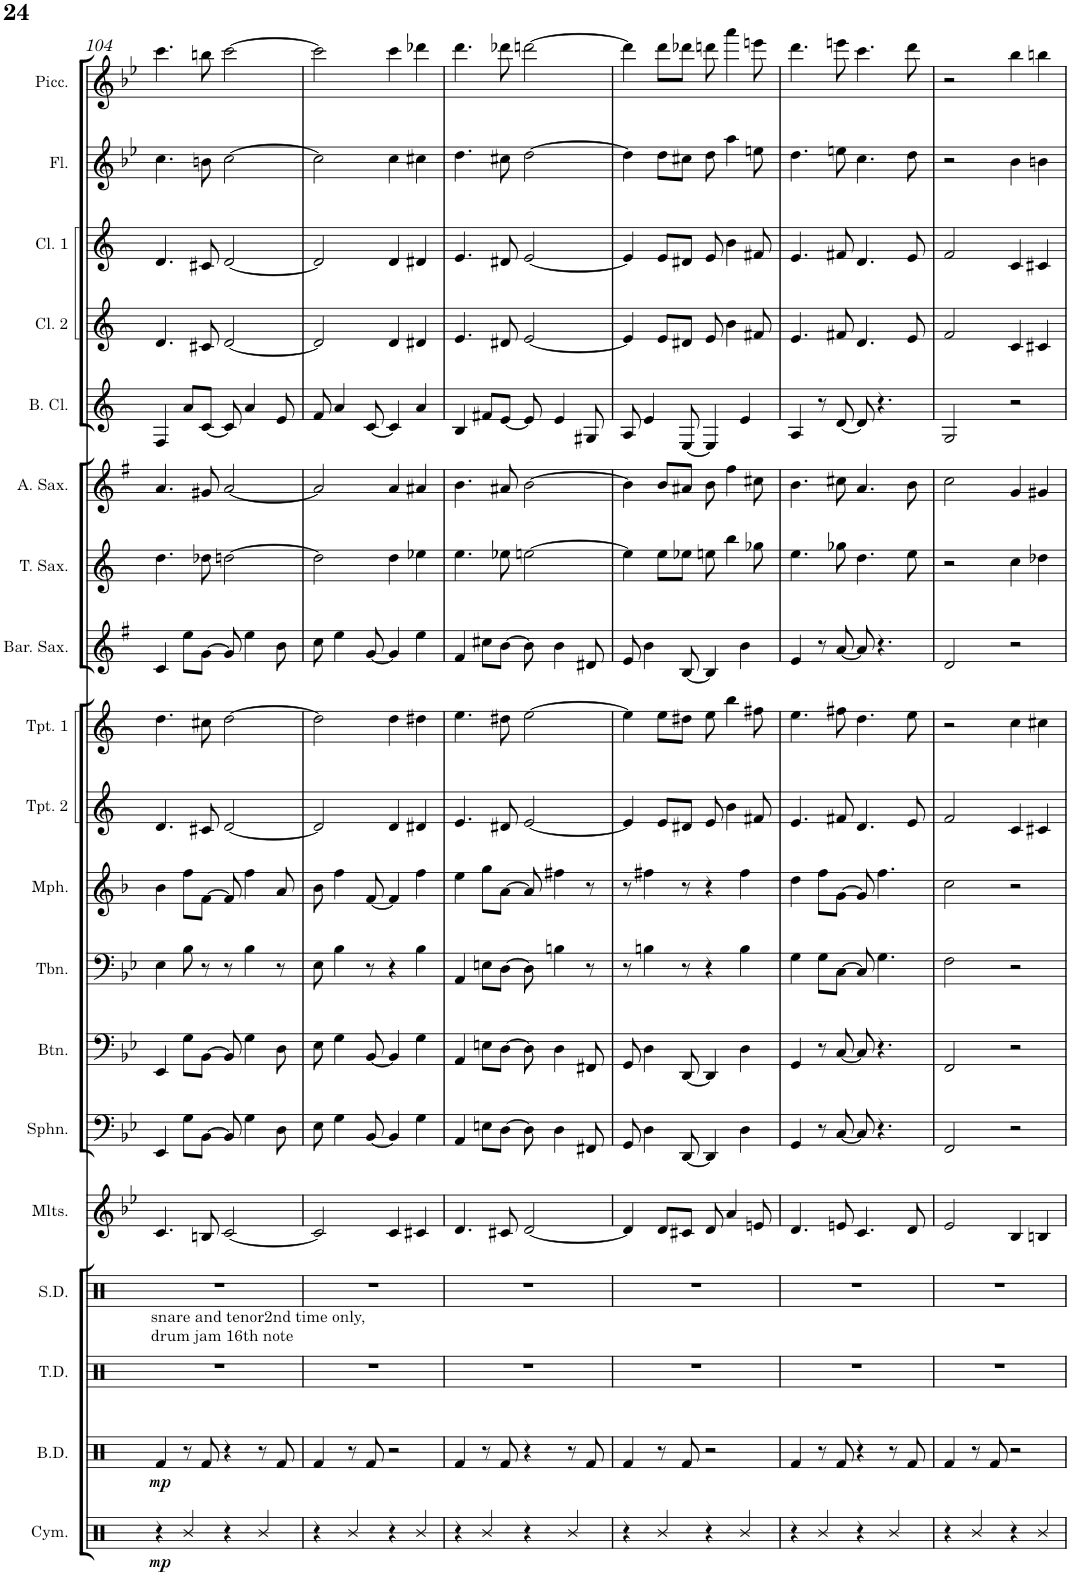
**kern	**dynam	**kern	**dynam	**kern	**kern	**kern	**kern	**kern	**kern	**kern	**kern	**kern	**kern	**kern	**kern	**kern	**kern	**kern	**kern	**kern
*part19	*part19	*part18	*part18	*part17	*part16	*part15	*part14	*part13	*part12	*part11	*part10	*part9	*part8	*part7	*part6	*part5	*part4	*part3	*part2	*part1
*staff19	*staff19	*staff18	*staff18	*staff17	*staff16	*staff15	*staff14	*staff13	*staff12	*staff11	*staff10	*staff9	*staff8	*staff7	*staff6	*staff5	*staff4	*staff3	*staff2	*staff1
*I"Cymbals	*	*I"Bass Drums	*	*I"Tenor Drums	*I"Snare Drum	*I"Mallets	*I"Sousaphone	*I"Baritone	*I"Trombone	*I"Mellophone	*I"Trumpet 2	*I"Trumpet 1	*I"Baritone Sax	*I"Tenor Sax	*I"Alto Sax	*I"Bass Clarinet	*I"Clarinet 2	*I"Clarinet 1	*I"Flute	*I"Piccolo
*I'Cym.	*	*I'B.D.	*	*I'T.D.	*I'S.D.	*I'Mlts.	*I'Sphn.	*I'Btn.	*I'Tbn.	*I'Mph.	*I'Tpt. 2	*I'Tpt. 1	*I'Bar. Sax.	*I'T. Sax.	*I'A. Sax.	*I'B. Cl.	*I'Cl. 2	*I'Cl. 1	*I'Fl.	*I'Picc.
!!LO:PB:g=z
*clefX	*	*clefX	*	*clefX	*clefX	*clefG2	*clefF4	*clefF4	*clefF4	*clefG2	*clefG2	*clefG2	*clefG2	*clefG2	*clefG2	*clefG2	*clefG2	*clefG2	*clefG2	*clefG2
*	*	*	*	*	*	*Trd-7c-12	*	*Trd4c7	*	*Trd4c7	*Trd1c2	*Trd1c2	*Trd12c21	*Trd8c14	*Trd5c9	*Trd8c14	*Trd1c2	*Trd1c2	*	*Trd-7c-12
*k[]	*	*k[]	*	*k[]	*k[]	*k[b-e-]	*k[b-e-]	*k[b-e-]	*k[b-e-]	*k[b-]	*k[]	*k[]	*k[f#]	*k[]	*k[f#]	*k[]	*k[]	*k[]	*k[b-e-]	*k[b-e-]
*M4/4	*	*M4/4	*	*M4/4	*M4/4	*M4/4	*M4/4	*M4/4	*M4/4	*M4/4	*M4/4	*M4/4	*M4/4	*M4/4	*M4/4	*M4/4	*M4/4	*M4/4	*M4/4	*M4/4
=104	=104	=104	=104	=104	=104	=104	=104	=104	=104	=104	=104	=104	=104	=104	=104	=104	=104	=104	=104	=104
!	!	!	!	!	!LO:TX:b:t=snare and tenor2nd time only,	!	!	!	!	!	!	!	!	!	!	!	!	!	!	!
!	!	!	!	!	!LO:TX:b:t=drum jam 16th note	!	!	!	!	!	!	!	!	!	!	!	!	!	!	!
!	!LO:DY:b	!	!LO:DY:b	!	!	!	!	!	!	!	!	!	!	!	!	!	!	!	!	!
4r	mp	4Rf/	mp	1r	1r	4.c/	4EE-/	4EE-/	4E-\	4b-\	4.d/	4.dd\	4c/	4.dd\	4.a/	4F/	4.d/	4.d/	4.cc\	4.ccc\
4R/	.	8r	.	.	.	.	8G\L	8G\L	8B-\	8ff\L	.	.	8ee\L	.	.	8a/L	.	.	.	.
.	.	8Rf/	.	.	.	8Bn/	[8BB-\J	[8BB-\J	8r	[8f\J	8c#X/	8cc#X\	[8g\J	8dd-X\	8g#X/	[8c/J	8c#X/	8c#X/	8bn\	8bbn\
4r	.	4r	.	.	.	[2c/	8BB-/]	8BB-/]	8r	8f/]	[2d/	[2dd\	8g/]	[2ddn\	[2a/	8c/]	[2d/	[2d/	[2cc\	[2ccc\
.	.	.	.	.	.	.	4G\	4G\	4B-\	4ff\	.	.	4ee\	.	.	4a/	.	.	.	.
4R/	.	8r	.	.	.	.	.	.	.	.	.	.	.	.	.	.	.	.	.	.
.	.	8Rf/	.	.	.	.	8D\	8D\	8r	8a/	.	.	8b\	.	.	8e/	.	.	.	.
=105	=105	=105	=105	=105	=105	=105	=105	=105	=105	=105	=105	=105	=105	=105	=105	=105	=105	=105	=105	=105
4r	.	4Rf/	.	1r	1r	2c/]	8E-\	8E-\	8E-\	8b-\	2d/]	2dd\]	8cc\	2dd\]	2a/]	8f/	2d/]	2d/]	2cc\]	2ccc\]
.	.	.	.	.	.	.	4G\	4G\	4B-\	4ff\	.	.	4ee\	.	.	4a/	.	.	.	.
4R/	.	8r	.	.	.	.	.	.	.	.	.	.	.	.	.	.	.	.	.	.
.	.	8Rf/	.	.	.	.	[8BB-/	[8BB-/	8r	[8f/	.	.	[8g/	.	.	[8c/	.	.	.	.
4r	.	2r	.	.	.	4c/	4BB-/]	4BB-/]	4r	4f/]	4d/	4dd\	4g/]	4dd\	4a/	4c/]	4d/	4d/	4cc\	4ccc\
4R/	.	.	.	.	.	4c#X/	4G\	4G\	4B-\	4ff\	4d#X/	4dd#X\	4ee\	4ee-X\	4a#X/	4a/	4d#X/	4d#X/	4cc#X\	4ddd-X\
=106	=106	=106	=106	=106	=106	=106	=106	=106	=106	=106	=106	=106	=106	=106	=106	=106	=106	=106	=106	=106
4r	.	4Rf/	.	1r	1r	4.d/	4AA/	4AA/	4AA/	4ee\	4.e/	4.ee\	4f#/	4.ee\	4.b\	4B/	4.e/	4.e/	4.dd\	4.ddd\
4R/	.	8r	.	.	.	.	8En\L	8En\L	8En\L	8gg\L	.	.	8cc#X\L	.	.	8f#X/L	.	.	.	.
.	.	8Rf/	.	.	.	8c#X/	[8D\J	[8D\J	[8D\J	[8a\J	8d#X/	8dd#X\	[8b\J	8ee-X\	8a#X/	[8e/J	8d#X/	8d#X/	8cc#X\	8ddd-X\
4r	.	4r	.	.	.	[2d/	8D\]	8D\]	8D\]	8a/]	[2e/	[2ee\	8b\]	[2een\	[2b\	8e/]	[2e/	[2e/	[2dd\	[2dddn\
.	.	.	.	.	.	.	4D\	4D\	4Bn\	4ff#X\	.	.	4b\	.	.	4e/	.	.	.	.
4R/	.	8r	.	.	.	.	.	.	.	.	.	.	.	.	.	.	.	.	.	.
.	.	8Rf/	.	.	.	.	8FF#X/	8FF#X/	8r	8r	.	.	8d#X/	.	.	8G#X/	.	.	.	.
=107	=107	=107	=107	=107	=107	=107	=107	=107	=107	=107	=107	=107	=107	=107	=107	=107	=107	=107	=107	=107
4r	.	4Rf/	.	1r	1r	4d/]	8GG/	8GG/	8r	8r	4e/]	4ee\]	8e/	4ee\]	4b\]	8A/	4e/]	4e/]	4dd\]	4ddd\]
.	.	.	.	.	.	.	4D\	4D\	4Bn\	4ff#X\	.	.	4b\	.	.	4e/	.	.	.	.
4R/	.	8r	.	.	.	8d/L	.	.	.	.	8e/L	8ee\L	.	8ee\L	8b/L	.	8e/L	8e/L	8dd\L	8ddd\L
.	.	8Rf/	.	.	.	8c#X/J	[8DD/	[8DD/	8r	8r	8d#X/J	8dd#X\J	[8B/	8ee-X\J	8a#X/J	[8E/	8d#X/J	8d#X/J	8cc#X\J	8ddd-X\J
4r	.	2r	.	.	.	8d/	4DD/]	4DD/]	4r	4r	8e/	8ee\	4B/]	8een\	8b\	4E/]	8e/	8e/	8dd\	8dddn\
.	.	.	.	.	.	4a/	.	.	.	.	4b\	4bb\	.	4bb\	4ff#\	.	4b\	4b\	4aa\	4aaa\
4R/	.	.	.	.	.	.	4D\	4D\	4B\	4ff#\	.	.	4b\	.	.	4e/	.	.	.	.
.	.	.	.	.	.	8en/	.	.	.	.	8f#X/	8ff#X\	.	8gg-X\	8cc#X\	.	8f#X/	8f#X/	8een\	8eeen\
=108	=108	=108	=108	=108	=108	=108	=108	=108	=108	=108	=108	=108	=108	=108	=108	=108	=108	=108	=108	=108
4r	.	4Rf/	.	1r	1r	4.d/	4GG/	4GG/	4G\	4dd\	4.e/	4.ee\	4e/	4.ee\	4.b\	4A/	4.e/	4.e/	4.dd\	4.ddd\
4R/	.	8r	.	.	.	.	8r	8r	8G\L	8ff\L	.	.	8r	.	.	8r	.	.	.	.
.	.	8Rf/	.	.	.	8en/	[8C/	[8C/	[8C\J	[8g\J	8f#X/	8ff#X\	[8a/	8gg-X\	8cc#X\	[8d/	8f#X/	8f#X/	8een\	8eeen\
4r	.	4r	.	.	.	4.c/	8C/]	8C/]	8C/]	8g/]	4.d/	4.dd\	8a/]	4.dd\	4.a/	8d/]	4.d/	4.d/	4.cc\	4.ccc\
.	.	.	.	.	.	.	4.r	4.r	4.G\	4.ff\	.	.	4.r	.	.	4.r	.	.	.	.
4R/	.	8r	.	.	.	.	.	.	.	.	.	.	.	.	.	.	.	.	.	.
.	.	8Rf/	.	.	.	8d/	.	.	.	.	8e/	8ee\	.	8ee\	8b\	.	8e/	8e/	8dd\	8ddd\
=109	=109	=109	=109	=109	=109	=109	=109	=109	=109	=109	=109	=109	=109	=109	=109	=109	=109	=109	=109	=109
4r	.	4Rf/	.	1r	1r	2e-/	2FF/	2FF/	2F\	2cc\	2f/	2r	2d/	2r	2cc\	2G/	2f/	2f/	2r	2r
4R/	.	8r	.	.	.	.	.	.	.	.	.	.	.	.	.	.	.	.	.	.
.	.	8Rf/	.	.	.	.	.	.	.	.	.	.	.	.	.	.	.	.	.	.
4r	.	2r	.	.	.	4B-/	2r	2r	2r	2r	4c/	4cc\	2r	4cc\	4g/	2r	4c/	4c/	4b-\	4bb-\
4R/	.	.	.	.	.	4Bn/	.	.	.	.	4c#X/	4cc#X\	.	4dd-X\	4g#X/	.	4c#X/	4c#X/	4bn\	4bbn\
=	=	=	=	=	=	=	=	=	=	=	=	=	=	=	=	=	=	=	=	=
*-	*-	*-	*-	*-	*-	*-	*-	*-	*-	*-	*-	*-	*-	*-	*-	*-	*-	*-	*-	*-
